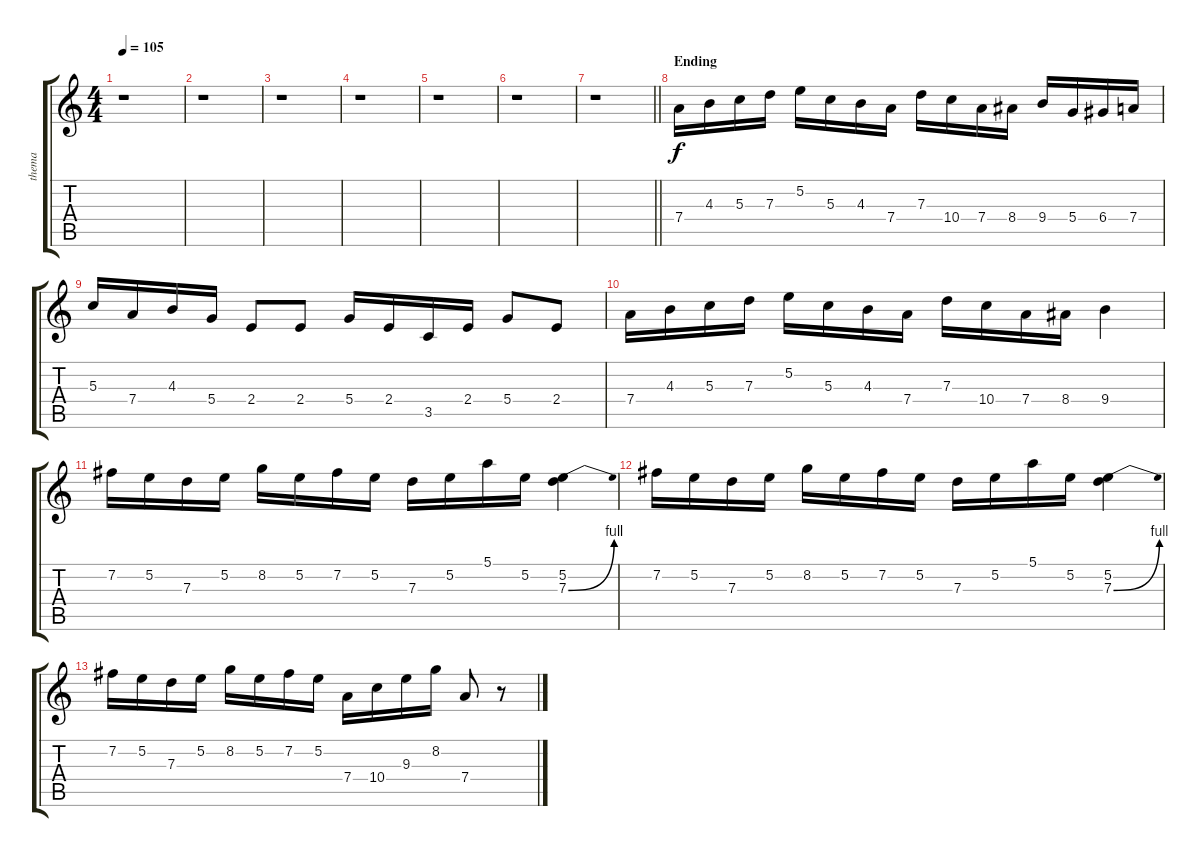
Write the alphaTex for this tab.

\track ("thema" "thema") {instrument overdrivenguitar}
\staff {score tabs}
\tuning (E4 B3 G3 D3 A2 E2) {hide}
\ts (4 4)
\tempo 105
\clef g2
\ks c
r.1{dy f} |
r.1 |
r.1 |
r.1 |
r.1 |
r.1 |
\barLineRight lightlight
r.1 |
\section ("" "Ending")
7.4.16 4.3.16 5.3.16 7.3.16 5.2.16 5.3.16 4.3.16 7.4.16 7.3.16 10.4.16 7.4.16 8.4.16 9.4.16 5.4.16 6.4.16 7.4.16 |
5.3.16 7.4.16 4.3.16 5.4.16 2.4.8 2.4.8 5.4.16 2.4.16 3.5.16 2.4.16 5.4.8 2.4.8 |
7.4.16 4.3.16 5.3.16 7.3.16 5.2.16 5.3.16 4.3.16 7.4.16 7.3.16 10.4.16 7.4.16 8.4.16 9.4.4 |
7.2.16 5.2.16 7.3.16 5.2.16 8.2.16 5.2.16 7.2.16 5.2.16 7.3.16 5.2.16 5.1.16 5.2.16 (5.2 7.3{be (bend 0 0 60 4)}).4 |
7.2.16 5.2.16 7.3.16 5.2.16 8.2.16 5.2.16 7.2.16 5.2.16 7.3.16 5.2.16 5.1.16 5.2.16 (5.2 7.3{be (bend 0 0 60 4)}).4 |
7.2.16 5.2.16 7.3.16 5.2.16 8.2.16 5.2.16 7.2.16 5.2.16 7.4.16 10.4.16 9.3.16 8.2.16 7.4.8 r.8
